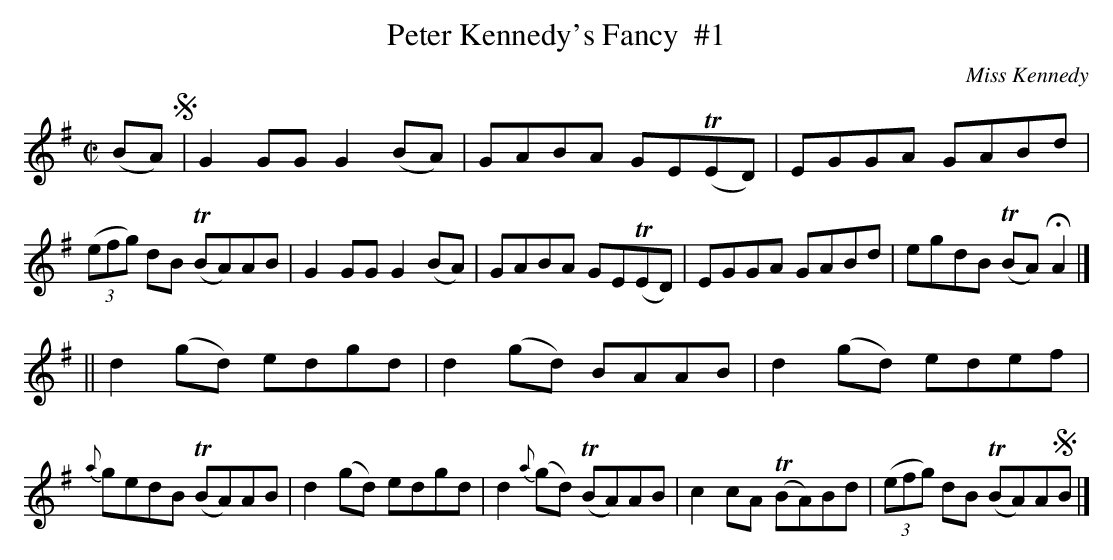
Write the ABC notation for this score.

X:1
T: Peter Kennedy's Fancy  #1
M: C|
L: 1/8
O: Miss Kennedy
K: G
(BA) !segno!|\
G2GG G2(BA) | GABA GET(ED) | EGGA GABd | (3(efg) dB T(BA)AB |\
G2GG G2(BA) | GABA GET(ED) | EGGA GABd | egdB T(BA)HA2 |]
||\
d2(gd) edgd | d2(gd) BAAB | d2(gd) edef | {a}gedB T(BA)AB |\
d2(gd) edgd | d2{a}(gd) T(BA)AB | c2cA T(BA)Bd | (3(efg) dB T(BA)A!segno!B |]
